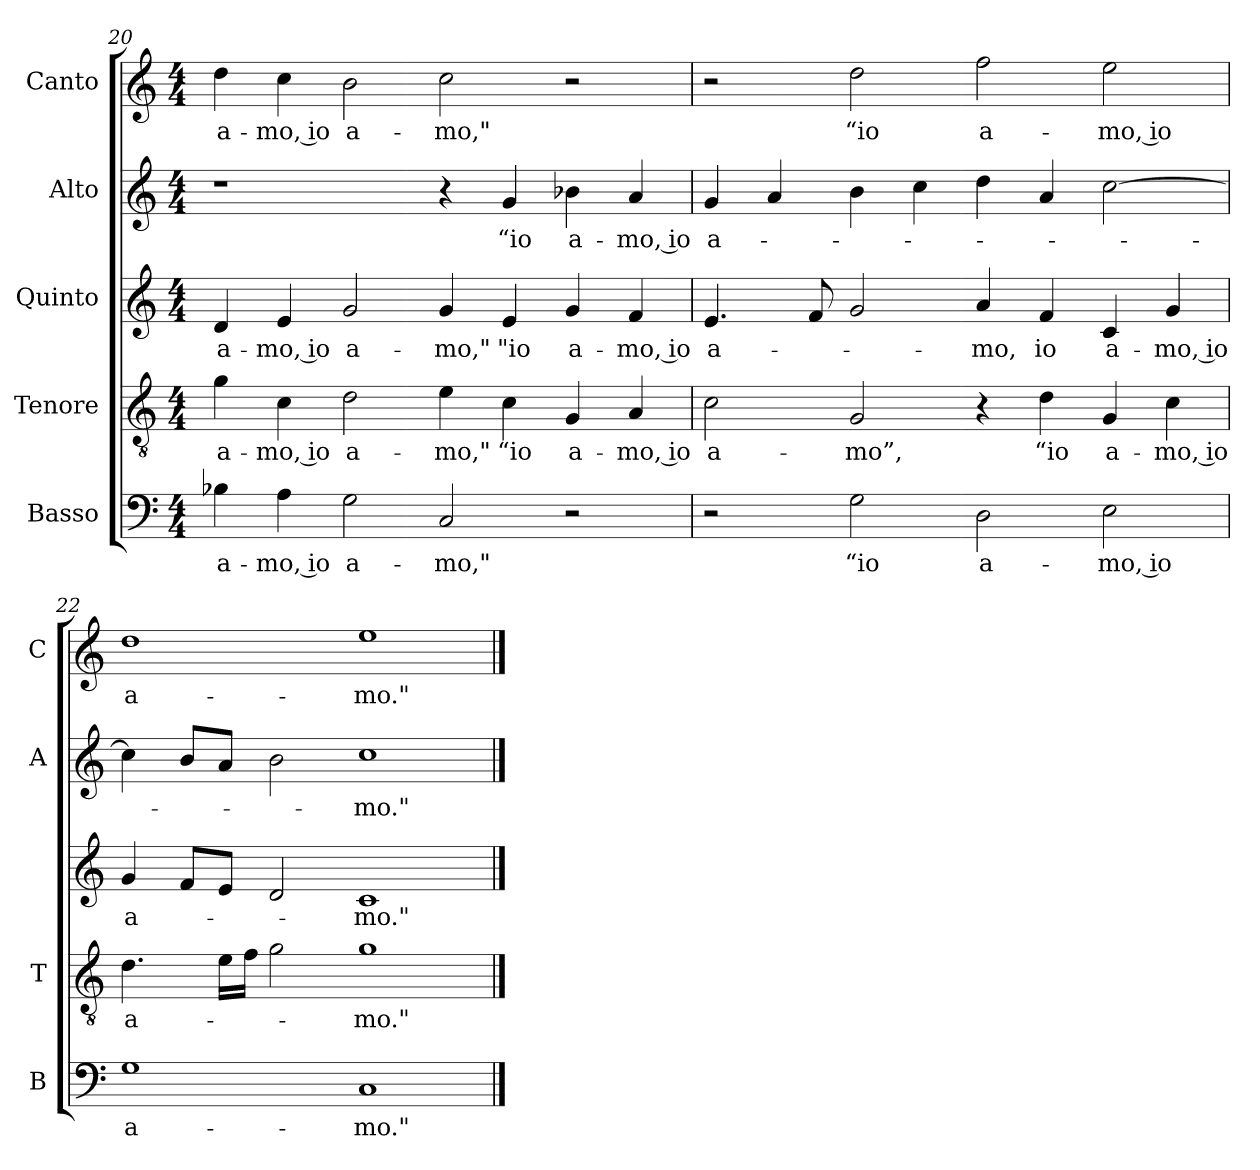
**kern	**text	**kern	**text	**kern	**text	**kern	**text	**kern	**text
*part5	*part5	*part4	*part4	*part3	*part3	*part2	*part2	*part1	*part1
*staff5	*staff5	*staff4	*staff4	*staff3	*staff3	*staff2	*staff2	*staff1	*staff1
*I"Basso	*	*I"Tenore	*	*I"Quinto	*	*I"Alto	*	*I"Canto	*
*I'B	*	*I'T	*	*	*	*I'A	*	*I'C	*
*clefF4	*	*clefGv2	*	*clefG2	*	*clefG2	*	*clefG2	*
*k[]	*	*k[]	*	*k[]	*	*k[]	*	*k[]	*
*M4/4	*	*M4/4	*	*M4/4	*	*M4/4	*	*M4/4	*
=20	=20	=20	=20	=20	=20	=20	=20	=20	=20
4B-X	a-	4g	a-	4d	a-	1r	.	4dd	a-
4A	-mo, io	4c	-mo, io	4e	-mo, io	.	.	4cc	-mo, io
2G	a-	2d	a-	2g	a-	.	.	2b	a-
2C	-mo,"	4e	-mo,"	4g	-mo,"	4r	.	2cc	-mo,"
.	.	4c	“io	4e	"io	4g	“io	.	.
2r	.	4G	a-	4g	a-	4b-X	a-	2r	.
.	.	4A	-mo, io	4f	-mo, io	4a	-mo, io	.	.
=21	=21	=21	=21	=21	=21	=21	=21	=21	=21
2r	.	2c	a-	4.e	a-	4g	a-	2r	.
.	.	.	.	.	.	4a	.	.	.
.	.	.	.	8f	.	.	.	.	.
2G	“io	2G	-mo”,	2g	.	4b	.	2dd	“io
.	.	.	.	.	.	4cc	.	.	.
2D	a-	4r	.	4a	-mo,	4dd	.	2ff	a-
.	.	4d	“io	4f	io	4a	.	.	.
2E	-mo, io	4G	a-	4c	a-	[2cc	.	2ee	-mo, io
.	.	4c	-mo, io	4g	-mo, io	.	.	.	.
=22	=22	=22	=22	=22	=22	=22	=22	=22	=22
1G	a-	4.d	a-	4g	a-	4cc]	.	1dd	a-
.	.	.	.	8fL	.	8bL	.	.	.
.	.	16eLL	.	8eJ	.	8aJ	.	.	.
.	.	16fJJ	.	.	.	.	.	.	.
.	.	2g	.	2d	.	2b	.	.	.
1C	-mo."	1g	-mo."	1c	-mo."	1cc	-mo."	1ee	-mo."
==	==	==	==	==	==	==	==	==	==
*-	*-	*-	*-	*-	*-	*-	*-	*-	*-
